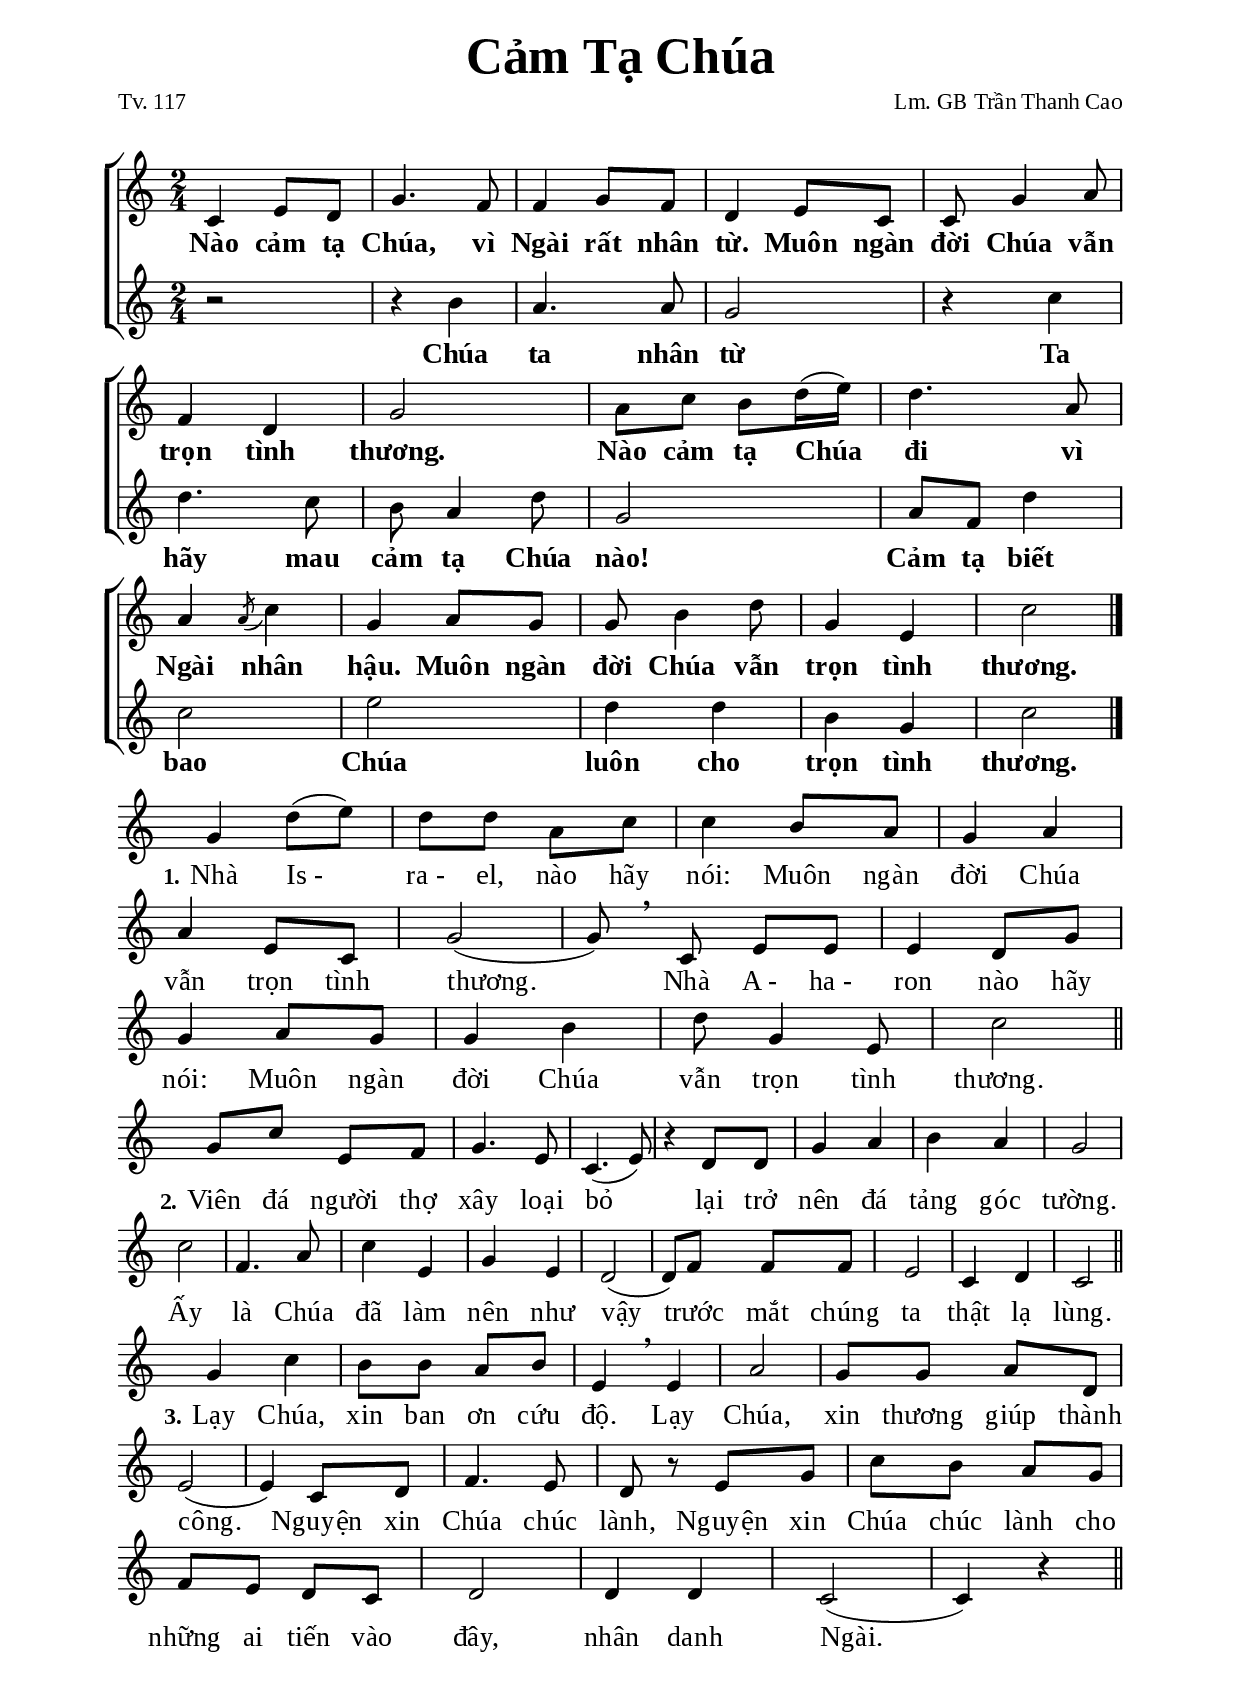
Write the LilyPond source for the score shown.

% Cài đặt chung
\version "2.22.1"
\include "english.ly"

\header {
  title = \markup { \fontsize #3 "Cảm Tạ Chúa" }
  poet = "Tv. 117"
  composer = "Lm. GB Trần Thanh Cao"
  arranger = " "
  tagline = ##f
}

global = {
  \key c \major
  \time 2/4
}

\paper {
  #(set-paper-size "a4")
  top-margin = 10\mm
  bottom-margin = 10\mm
  left-margin = 20\mm
  right-margin = 20\mm
  indent = #0
  #(define fonts
    (make-pango-font-tree
      "Liberation Serif"
      "Liberation Serif"
      "Liberation Serif"
      (/ 20 20)))
  page-count = #1
  %system-system-spacing = #'((basic-distance . 12))
  %score-system-spacing = #'((basic-distance . 12))
}

% Nhạc điệp khúc
nhacDiepKhucSop = \relative c' {
  c4 e8 d |
  g4. f8 |
  f4 g8 f |
  d4 e8 c |
  c g'4 a8 |
  f4 d |
  g2 |
  a8 c b d16 (e) |
  d4. a8 |
  a4 \acciaccatura a8 c4 |
  g a8 g |
  g b4 d8 |
  g,4 e |
  c'2 \bar "|."
}

nhacDiepKhucBas = \relative c'' {
  r2 |
  r4 b |
  a4. a8 |
  g2 |
  r4 c |
  d4. c8 |
  b a4 d8 |
  g,2 |
  a8 f d'4 |
  c2 |
  e |
  d4 d |
  b g |
  c2 \bar "|."
}

% Nhạc phiên khúc
nhacPhienKhucMot = \relative c'' {
  g4 d'8 (e) |
  d d a c |
  c4 b8 a |
  g4 a |
  a e8 c |
  g'2 ( |
  g8) \breathe c, e e |
  e4 d8 g |
  g4 a8 g |
  g4 b |
  d8 g,4 e8 |
  c'2 \bar "||"
}

nhacPhienKhucHai = \relative c'' {
  g8 c e, f |
  g4. e8 |
  c4. (e8) |
  r4 d8 d |
  g4 a |
  b a |
  g2 |
  c |
  f,4. a8 |
  c4 e, |
  g e |
  d2 ( |
  d8) f f f |
  e2 |
  c4 d |
  c2 \bar "||"
}

nhacPhienKhucBa = \relative c'' {
  g4 c |
  b8 b a b |
  e,4 \breathe e |
  a2 |
  g8 g a d, |
  e2 ( |
  e4) c8 d |
  f4. e8 |
  d r e g |
  c b a g |
  f e d c |
  d2 |
  d4 d |
  c2 ( |
  c4) r \bar "||"
}

nhacPhienKhucBon = \relative c' {
  d8 e c4 |
  a' g8 e |
  c'4 b8 a |
  g2 |
  f4 f |
  d8 d g4 ( |
  g) b,8 b |
  d4. c8 |
  c2 \bar "||"
}

% Lời điệp khúc
loiDiepKhucSop = \lyricmode {
  Nào cảm tạ Chúa, vì Ngài rất nhân từ.
  Muôn ngàn đời Chúa vẫn trọn tình thương.
  Nào cảm tạ Chúa đi vì Ngài nhân hậu.
  Muôn ngàn đời Chúa vẫn trọn tình thương.
}

loiDiepKhucBas = \lyricmode {
  Chúa ta nhân từ
  Ta hãy mau cảm tạ Chúa nào!
  Cảm tạ biết bao
  Chúa luôn cho trọn tình thương.
}

% Lời phiên khúc
loiPhienKhucMot = \lyricmode {
  \set stanza = #"1."
  Nhà "Is -" "ra -" el, nào hãy nói:
  Muôn ngàn đời Chúa vẫn trọn tình thương.
  Nhà "A -" "ha -" ron nào hãy nói:
  Muôn ngàn đời Chúa vẫn trọn tình thương.
}

loiPhienKhucHai = \lyricmode {
  \set stanza = #"2."
  Viên đá người thợ xây loại bỏ
  lại trở nên đá tảng góc tường.
  Ấy là Chúa đã làm nên như vậy
  trước mắt chúng ta thật lạ lùng.
}

loiPhienKhucBa = \lyricmode {
  \set stanza = #"3."
  Lạy Chúa, xin ban ơn cứu độ.
  Lạy Chúa, xin thương giúp thành công.
  Nguyện xin Chúa chúc lành,
  Nguyện xin Chúa chúc lành cho những ai tiến vào đây,
  nhân danh Ngài.
}

loiPhienKhucBon = \lyricmode {
  \set stanza = #"4."
  Từ thánh điện chúng tôi cầu phúc cho anh em.
  Đức Chúa là Thượng Đế,
  Ngài giải sáng trên ta.
}

% Dàn trang
\score {
  \new ChoirStaff <<
    \new Staff \with {
        \consists "Merge_rests_engraver"
        %\magnifyStaff #(magstep +1)
      }
      <<
      \new Voice = beSop {
        \key c \major \time 2/4 \nhacDiepKhucSop
      }
      \new Lyrics \lyricsto beSop \loiDiepKhucSop
    >>
    \new Staff \with {
        \consists "Merge_rests_engraver"
        %\magnifyStaff #(magstep +1)
      }
      <<
      \new Voice = beBas {
        \key c \major \time 2/4 \nhacDiepKhucBas
      }
      \new Lyrics \lyricsto beBas \loiDiepKhucBas
    >>
  >>
  \layout {
    \override Lyrics.LyricText.font-series = #'bold
    \override Lyrics.LyricText.font-size = #+2
    \override Lyrics.LyricSpace.minimum-distance = #1.5
    \override Score.BarNumber.break-visibility = ##(#f #f #f)
    \override Score.SpacingSpanner.uniform-stretching = ##t
  }
}

\score {
  \new ChoirStaff <<
    \new Staff = phienKhuc \with {
        %\magnifyStaff #(magstep +1)
      }
      <<
      \new Voice = beSop {
        \key c \major \time 2/4 \nhacPhienKhucMot
      }
    >>
    \new Lyrics \lyricsto beSop \loiPhienKhucMot
  >>
  \layout {
    \override Staff.TimeSignature.transparent = ##t
    \override Lyrics.LyricText.font-size = #+2
    \override Lyrics.LyricSpace.minimum-distance = #3
    \override Score.BarNumber.break-visibility = ##(#f #f #f)
    \override Score.SpacingSpanner.uniform-stretching = ##t
  } 
}

\score {
  \new ChoirStaff <<
    \new Staff = phienKhuc \with {
        %\magnifyStaff #(magstep +1)
      }
      <<
      \new Voice = beSop {
        \key c \major \time 2/4 \nhacPhienKhucHai
      }
    >>
    \new Lyrics \lyricsto beSop \loiPhienKhucHai
  >>
  \layout {
    \override Staff.TimeSignature.transparent = ##t
    \override Lyrics.LyricText.font-size = #+2
    \override Lyrics.LyricSpace.minimum-distance = #2
    \override Score.BarNumber.break-visibility = ##(#f #f #f)
    \override Score.SpacingSpanner.uniform-stretching = ##t
  } 
}

\score {
  \new ChoirStaff <<
    \new Staff = phienKhuc \with {
        %\magnifyStaff #(magstep +1)
      }
      <<
      \new Voice = beSop {
        \key c \major \time 2/4 \nhacPhienKhucBa
      }
    >>
    \new Lyrics \lyricsto beSop \loiPhienKhucBa
  >>
  \layout {
    \override Staff.TimeSignature.transparent = ##t
    \override Lyrics.LyricText.font-size = #+2
    \override Lyrics.LyricSpace.minimum-distance = #2
    \override Score.BarNumber.break-visibility = ##(#f #f #f)
    \override Score.SpacingSpanner.uniform-stretching = ##t
  } 
}
%{
\score {
  \new ChoirStaff <<
    \new Staff = phienKhuc \with {
        %\magnifyStaff #(magstep +1)
      }
      <<
      \new Voice = beSop {
        \key c \major \time 2/4 \nhacPhienKhucBon
      }
    >>
    \new Lyrics \lyricsto beSop \loiPhienKhucBon
  >>
  \layout {
    \override Staff.TimeSignature.transparent = ##t
    \override Lyrics.LyricText.font-size = #+2
    \override Lyrics.LyricSpace.minimum-distance = #0.5
    \override Score.BarNumber.break-visibility = ##(#f #f #f)
    \override Score.SpacingSpanner.uniform-stretching = ##t
  } 
}
%}